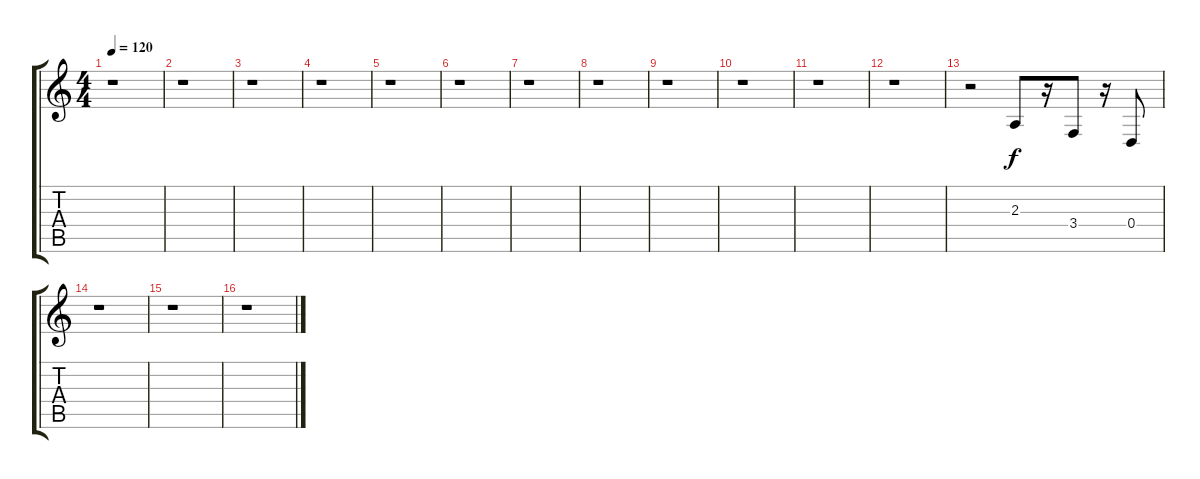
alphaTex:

\track "" {instrument lead8bassandlead}
\staff {score tabs}
\tuning (E4 B3 G3 D3 A2 E2) {hide}
\ts (4 4)
\tempo 120
\clef g2
\ks c
r.1{dy f} |
r.1 |
r.1 |
r.1 |
r.1 |
r.1 |
r.1 |
r.1 |
r.1 |
r.1 |
r.1 |
r.1 |
r.2 2.3.8 r.16 3.4.8 r.16 0.4.8 |
r.1 |
r.1 |
r.1
